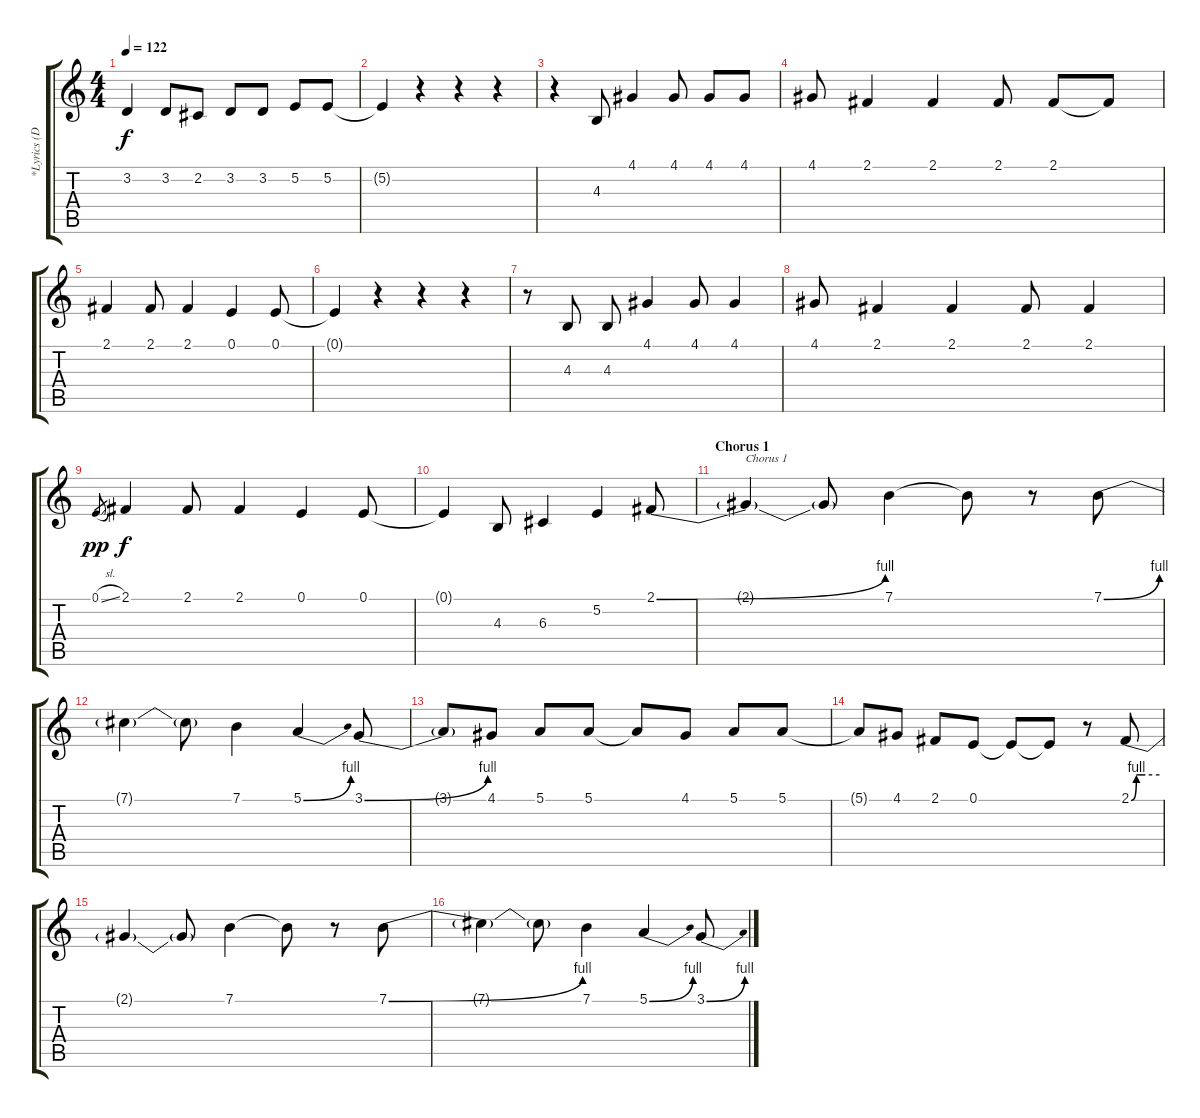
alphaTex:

\track ("*Lyrics (Dexter)" "*Lyrics (D") {instrument oboe}
\staff {score tabs}
\tuning (E4 B3 G3 D3 A2 E2) {hide}
\ts (4 4)
\tempo 122
\clef g2
\ks c
3.2.4{dy f} 3.2.8 2.2.8 3.2.8 3.2.8 5.2.8 5.2.8 |
5.2{t}.4 r.4 r.4 r.4 |
r.4 4.3.8 4.1.4 4.1.8 4.1.8 4.1.8 |
4.1.8 2.1.4 2.1.4 2.1.8 2.1.8 2.1{t}.8 |
2.1.4 2.1.8 2.1.4 0.1.4 0.1.8 |
0.1{t}.4 r.4 r.4 r.4 |
r.8 4.3.8 4.3.8 4.1.4 4.1.8 4.1.4 |
4.1.8 2.1.4 2.1.4 2.1.8 2.1.4 |
0.1{sl}.8{gr dy pp} 2.1.4{dy f} 2.1.8 2.1.4 0.1.4 0.1.8 |
0.1{t}.4 4.3.8 6.3.4 5.2.4 2.1{be (bend 0 0 60 4)}.8 |
\section ("" "Chorus 1")
2.1{t}.4{txt "Chorus 1"} 2.1{t}.8 7.1.4 7.1{t}.8 r.8 7.1{be (bend 0 0 60 4)}.8 |
7.1{t}.4 7.1{t}.8 7.1.4 5.1{be (bend 0 0 60 4)}.4 3.1{be (bend 0 0 60 4)}.8 |
3.1{t}.8 4.1.8 5.1.8 5.1.8 5.1{t}.8 4.1.8 5.1.8 5.1.8 |
5.1{t}.8 4.1.8 2.1.8 0.1.8 0.1{t}.8 0.1{t}.8 r.8 2.1{be (custom 0 0 11 4 16 4 30 4 60 4)}.8 |
2.1{t}.4 2.1{t}.8 7.1.4 7.1{t}.8 r.8 7.1{be (bend 0 0 60 4)}.8 |
7.1{t}.4 7.1{t}.8 7.1.4 5.1{be (bend 0 0 60 4)}.4 3.1{be (bend 0 0 60 4)}.8
